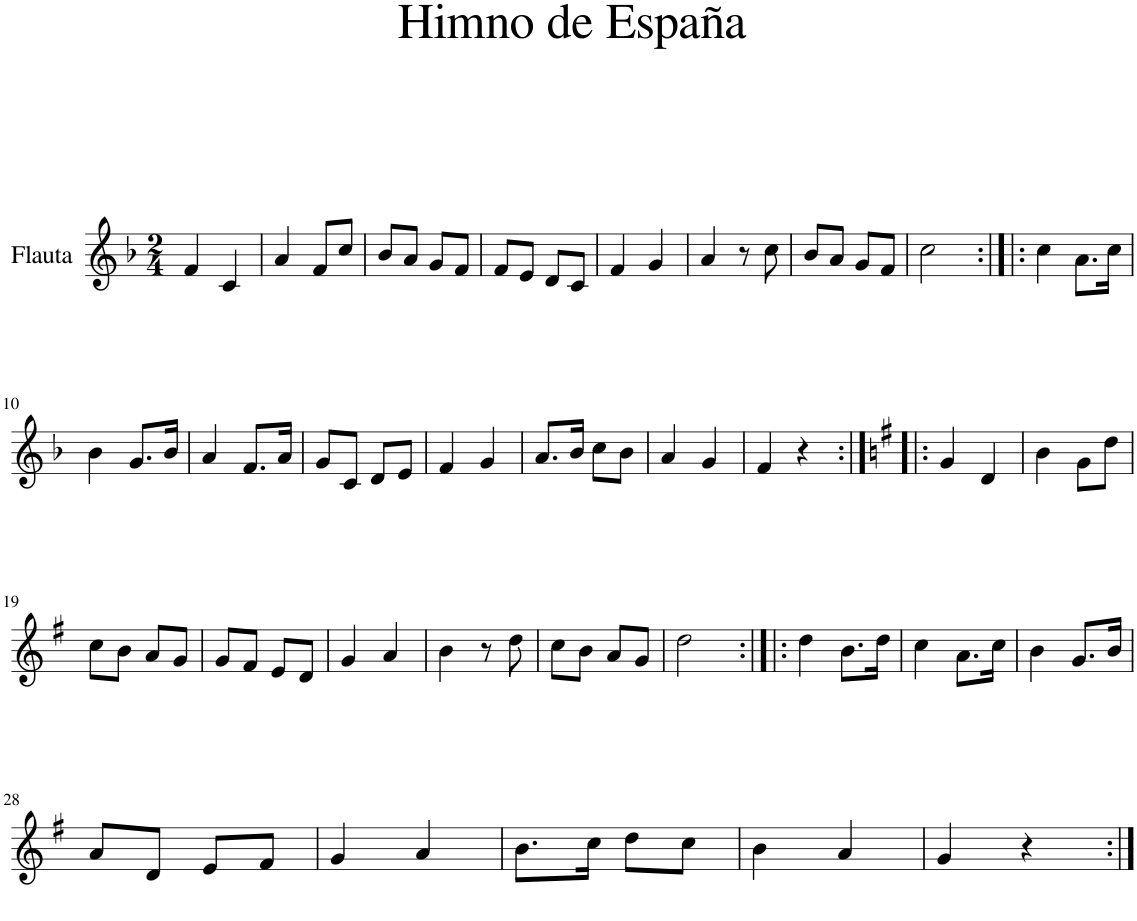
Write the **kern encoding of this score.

**kern
*part1
*staff1
*I"Flauta
*clefG2
*k[b-]
*M2/4
=1
4f/
4c/
=2
4a/
8f/L
8cc/J
=3
8b-/L
8a/J
8g/L
8f/J
=4
8f/L
8e/J
8d/L
8c/J
=5
4f/
4g/
=6
4a/
8r
8cc\
=7
8b-/L
8a/J
8g/L
8f/J
=8
2cc\
=9:|!|:
4cc\
8.a\L
16cc\Jk
!!LO:LB:g=z
=10
4b-\
8.g/L
16b-/Jk
=11
4a/
8.f/L
16a/Jk
=12
8g/L
8c/J
8d/L
8e/J
=13
4f/
4g/
=14
8.a/L
16b-/Jk
8cc\L
8b-\J
=15
4a/
4g/
=16
4f/
4r
=17:|!|:
*k[f#]
4g/
4d/
=18
4b\
8g\L
8dd\J
!!LO:LB:g=z
=19
8cc\L
8b\J
8a/L
8g/J
=20
8g/L
8f#/J
8e/L
8d/J
=21
4g/
4a/
=22
4b\
8r
8dd\
=23
8cc\L
8b\J
8a/L
8g/J
=24
2dd\
=25:|!|:
4dd\
8.b\L
16dd\Jk
=26
4cc\
8.a\L
16cc\Jk
=27
4b\
8.g/L
16b/Jk
!!LO:LB:g=z
=28
8a/L
8d/J
8e/L
8f#/J
=29
4g/
4a/
=30
8.b\L
16cc\Jk
8dd\L
8cc\J
=31
4b\
4a/
=32
4g/
4r
=:|!
*-
